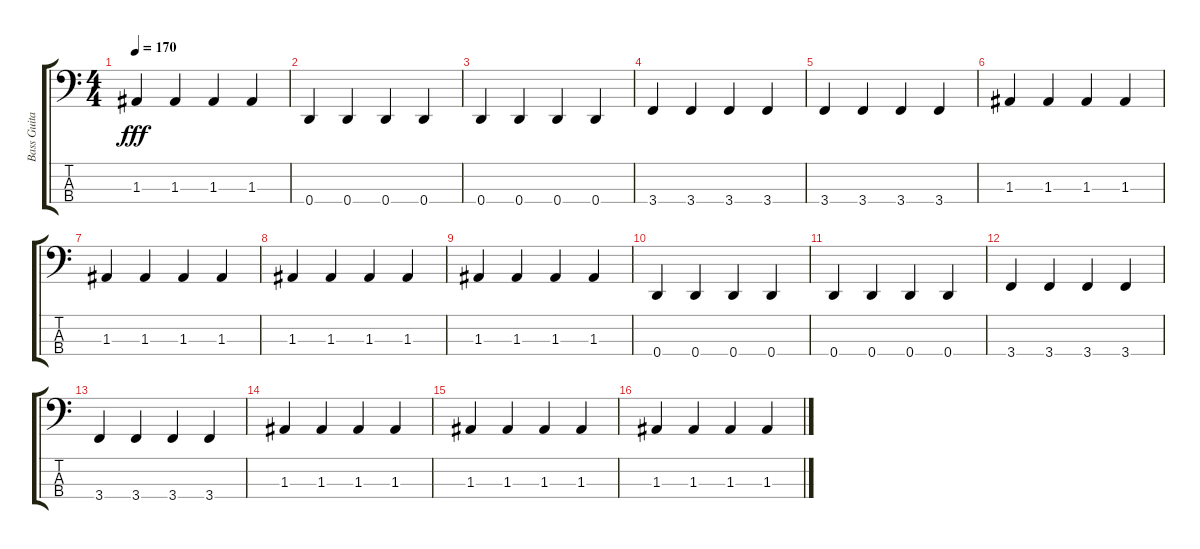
\track ("Bass Guitar - Jared Warth" "Bass Guita") {instrument electricbassfinger}
\staff {score tabs}
\tuning (G2 D2 A1 D1) {hide}
\ts (4 4)
\tempo 170
\clef f4
\ks c
1.3.4{dy fff} 1.3.4 1.3.4 1.3.4 |
0.4.4 0.4.4 0.4.4 0.4.4 |
0.4.4 0.4.4 0.4.4 0.4.4 |
3.4.4 3.4.4 3.4.4 3.4.4 |
3.4.4 3.4.4 3.4.4 3.4.4 |
1.3.4 1.3.4 1.3.4 1.3.4 |
1.3.4 1.3.4 1.3.4 1.3.4 |
1.3.4 1.3.4 1.3.4 1.3.4 |
1.3.4 1.3.4 1.3.4 1.3.4 |
0.4.4 0.4.4 0.4.4 0.4.4 |
0.4.4 0.4.4 0.4.4 0.4.4 |
3.4.4 3.4.4 3.4.4 3.4.4 |
3.4.4 3.4.4 3.4.4 3.4.4 |
1.3.4 1.3.4 1.3.4 1.3.4 |
1.3.4 1.3.4 1.3.4 1.3.4 |
1.3.4 1.3.4 1.3.4 1.3.4
